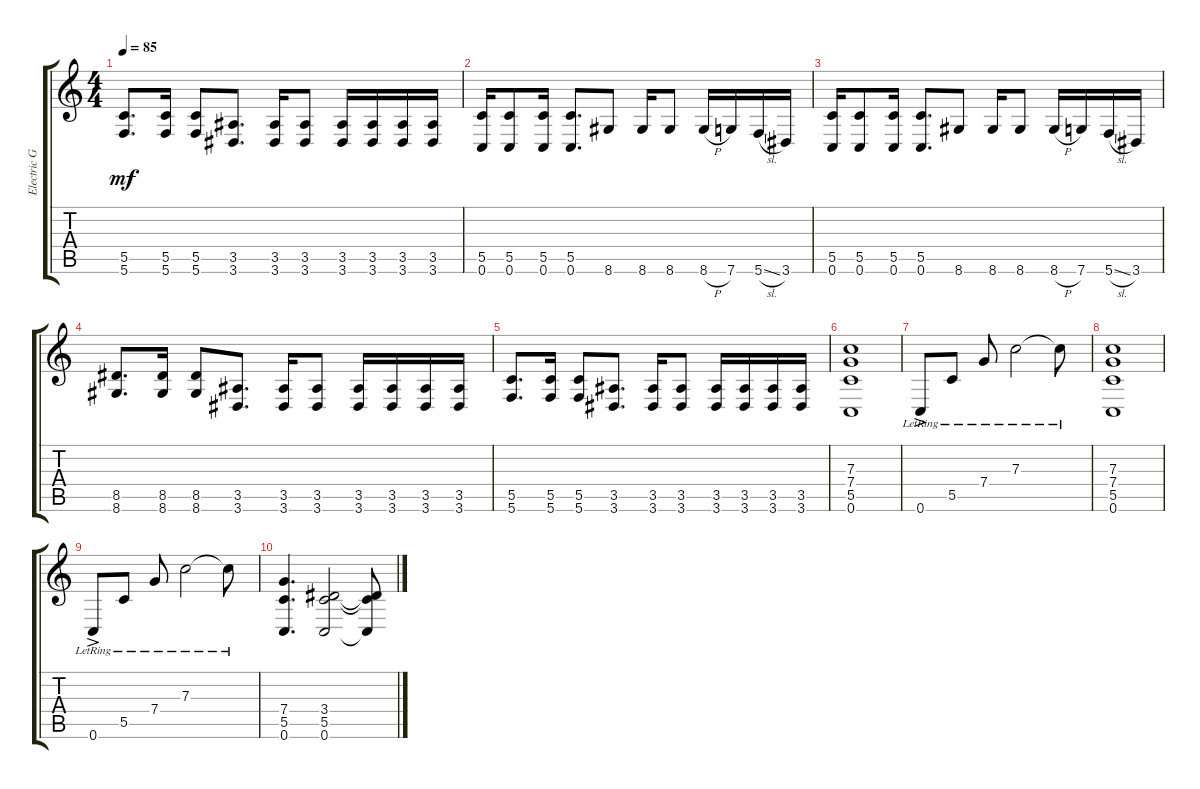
\track ("Electric Guitar rytm" "Electric G") {instrument distortionguitar}
\staff {score tabs}
\tuning (D4 A3 F3 C3 G2 C2) {hide}
\ts (4 4)
\tempo 85
\clef g2
\ks c
(5.5 5.6).8{d dy mf} (5.5 5.6).16 (5.5 5.6).8 (3.5 3.6).8{d} (3.5 3.6).16 (3.5 3.6).8 (3.5 3.6).16 (3.5 3.6).16 (3.5 3.6).16 (3.5 3.6).16 |
(5.5 0.6).16 (5.5 0.6).8 (5.5 0.6).16 (5.5 0.6).8{d} 8.6.8 8.6.16 8.6.8 8.6{h}.16 7.6.16 5.6{sl}.16 3.6.16 |
(5.5 0.6).16 (5.5 0.6).8 (5.5 0.6).16 (5.5 0.6).8{d} 8.6.8 8.6.16 8.6.8 8.6{h}.16 7.6.16 5.6{sl}.16 3.6.16 |
(8.5 8.6).8{d} (8.5 8.6).16 (8.5 8.6).8 (3.5 3.6).8{d} (3.5 3.6).16 (3.5 3.6).8 (3.5 3.6).16 (3.5 3.6).16 (3.5 3.6).16 (3.5 3.6).16 |
(5.5 5.6).8{d} (5.5 5.6).16 (5.5 5.6).8 (3.5 3.6).8{d} (3.5 3.6).16 (3.5 3.6).8 (3.5 3.6).16 (3.5 3.6).16 (3.5 3.6).16 (3.5 3.6).16 |
(7.3 7.4 5.5 0.6).1 |
0.6{ac lr}.8 5.5{lr}.8 7.4{lr}.8 7.3{lr}.2 7.3{lr t}.8 |
(7.3 7.4 5.5 0.6).1 |
0.6{ac lr}.8 5.5{lr}.8 7.4{lr}.8 7.3{lr}.2 7.3{lr t}.8 |
(7.4 5.5 0.6).4{d} (3.4 5.5 0.6).2 (3.4{t} 5.5{t} 0.6{t}).8
